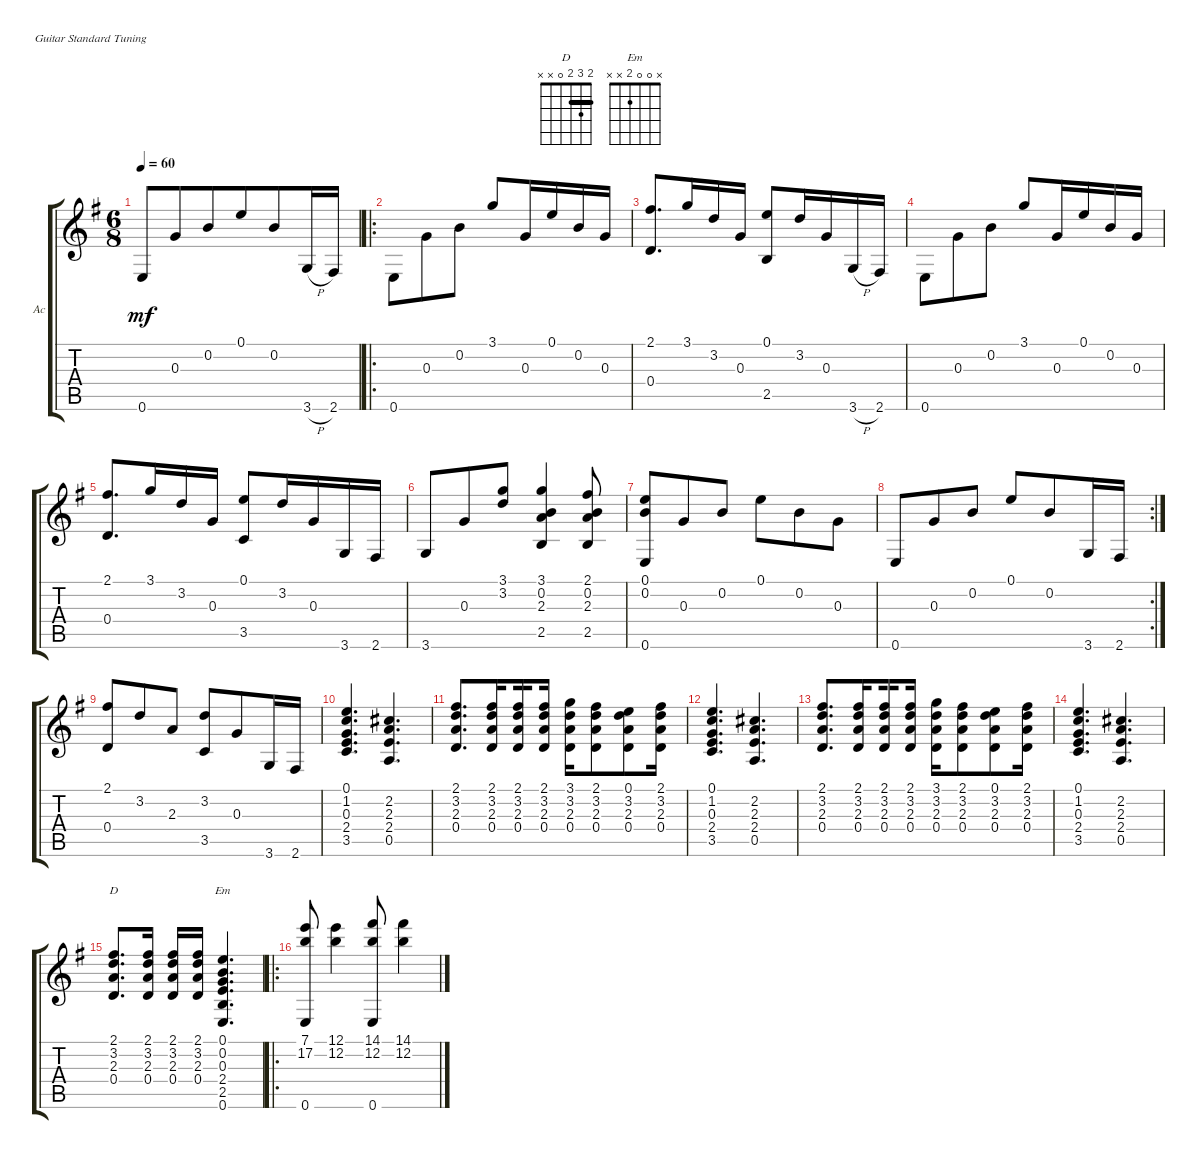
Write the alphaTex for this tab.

\defaultSystemsLayout 4
\bracketExtendMode groupsimilarinstruments
\firstSystemTrackNameOrientation horizontal
\otherSystemsTrackNameOrientation horizontal
\track ("Acoustic" "Ac") {instrument acousticguitarsteel}
\staff {score tabs}
\tuning (E4 B3 G3 D3 A2 E2)
\chord ("D" 2 3 2 0 x x) {barre 2}
\chord ("Em" x 0 0 2 x x)
\ts (6 8)
\tempo 60
\clef g2
\ks g
0.6.8{dy mf beam merge} 0.3.8{beam merge} 0.2.8{beam merge} 0.1.8{beam merge} 0.2.8{beam merge} 3.6{h}.16{beam merge} 2.6.16 |
\ro
0.6.8{beam merge} 0.3.8{beam merge} 0.2.8{beam split} 3.1.8{beam invert beam merge} 0.3.16{beam merge} 0.1.16 0.2.16 0.3.16 |
(2.1 0.4).8{d beam invert} 3.1.16 3.2.16 0.3.16 (0.1 2.5).8 3.2.16 0.3.16 3.6{h}.16 2.6.16 |
0.6.8 0.3.8 0.2.8 3.1.8{beam invert} 0.3.16 0.1.16{beam merge} 0.2.16{beam merge} 0.3.16 |
(0.4 2.1).8{d beam invert} 3.1.16 3.2.16 0.3.16 (0.1 3.5).8 3.2.16 0.3.16 3.6.16 2.6.16 |
3.6.8 0.3.8 (3.2 3.1).8 (3.1 0.2 2.3 2.5).4 (2.1 0.2 2.3 2.5).8 |
(0.6 0.2 0.1).8 0.3.8 0.2.8 0.1.8 0.2.8 0.3.8 |
\rc 2
0.6.8 0.3.8 0.2.8 0.1.8 0.2.8 3.6.16 2.6.16 |
(2.1 0.4).8 3.2.8 2.3.8 (3.2 3.5).8 0.3.8 3.6.16 2.6.16 |
(3.5 2.4 0.3 1.2 0.1).4{d} (0.5 2.4 2.3 2.2).4{d} |
(0.4 2.3 3.2 2.1).8{d beam merge} (0.4 2.3 3.2 2.1).16{beam splitsecondary} (0.4 2.3 3.2 2.1).16{beam splitsecondary} (0.4 2.3 3.2 2.1).16{beam splitsecondary} (0.4 2.3 3.2 3.1).16 (0.4 2.3 3.2 2.1).8 (0.4 2.3 3.2 0.1).8 (0.4 2.3 3.2 2.1).16 |
(3.5 2.4 0.3 1.2 0.1).4{d} (0.5 2.4 2.3 2.2).4{d} |
(0.4 2.3 3.2 2.1).8{d beam merge} (0.4 2.3 3.2 2.1).16{beam splitsecondary} (0.4 2.3 3.2 2.1).16{beam splitsecondary} (0.4 2.3 3.2 2.1).16{beam splitsecondary} (0.4 2.3 3.2 3.1).16 (0.4 2.3 3.2 2.1).8 (0.4 2.3 3.2 0.1).8 (0.4 2.3 3.2 2.1).16 |
(3.5 2.4 0.3 1.2 0.1).4{d} (0.5 2.4 2.3 2.2).4{d} |
(0.4 2.3 3.2 2.1).8{d ch "D"} (0.4 2.3 3.2 2.1).16{beam split} (0.4 2.3 3.2 2.1).16 (0.4 2.3 3.2 2.1).16 (2.4 0.3 0.2 0.1 2.5 0.6).4{d ch "Em"} |
\ro
(0.6 7.1 17.2).8 (12.1 12.2).4 (12.2 14.1 0.6).8 (14.1 12.2).4
